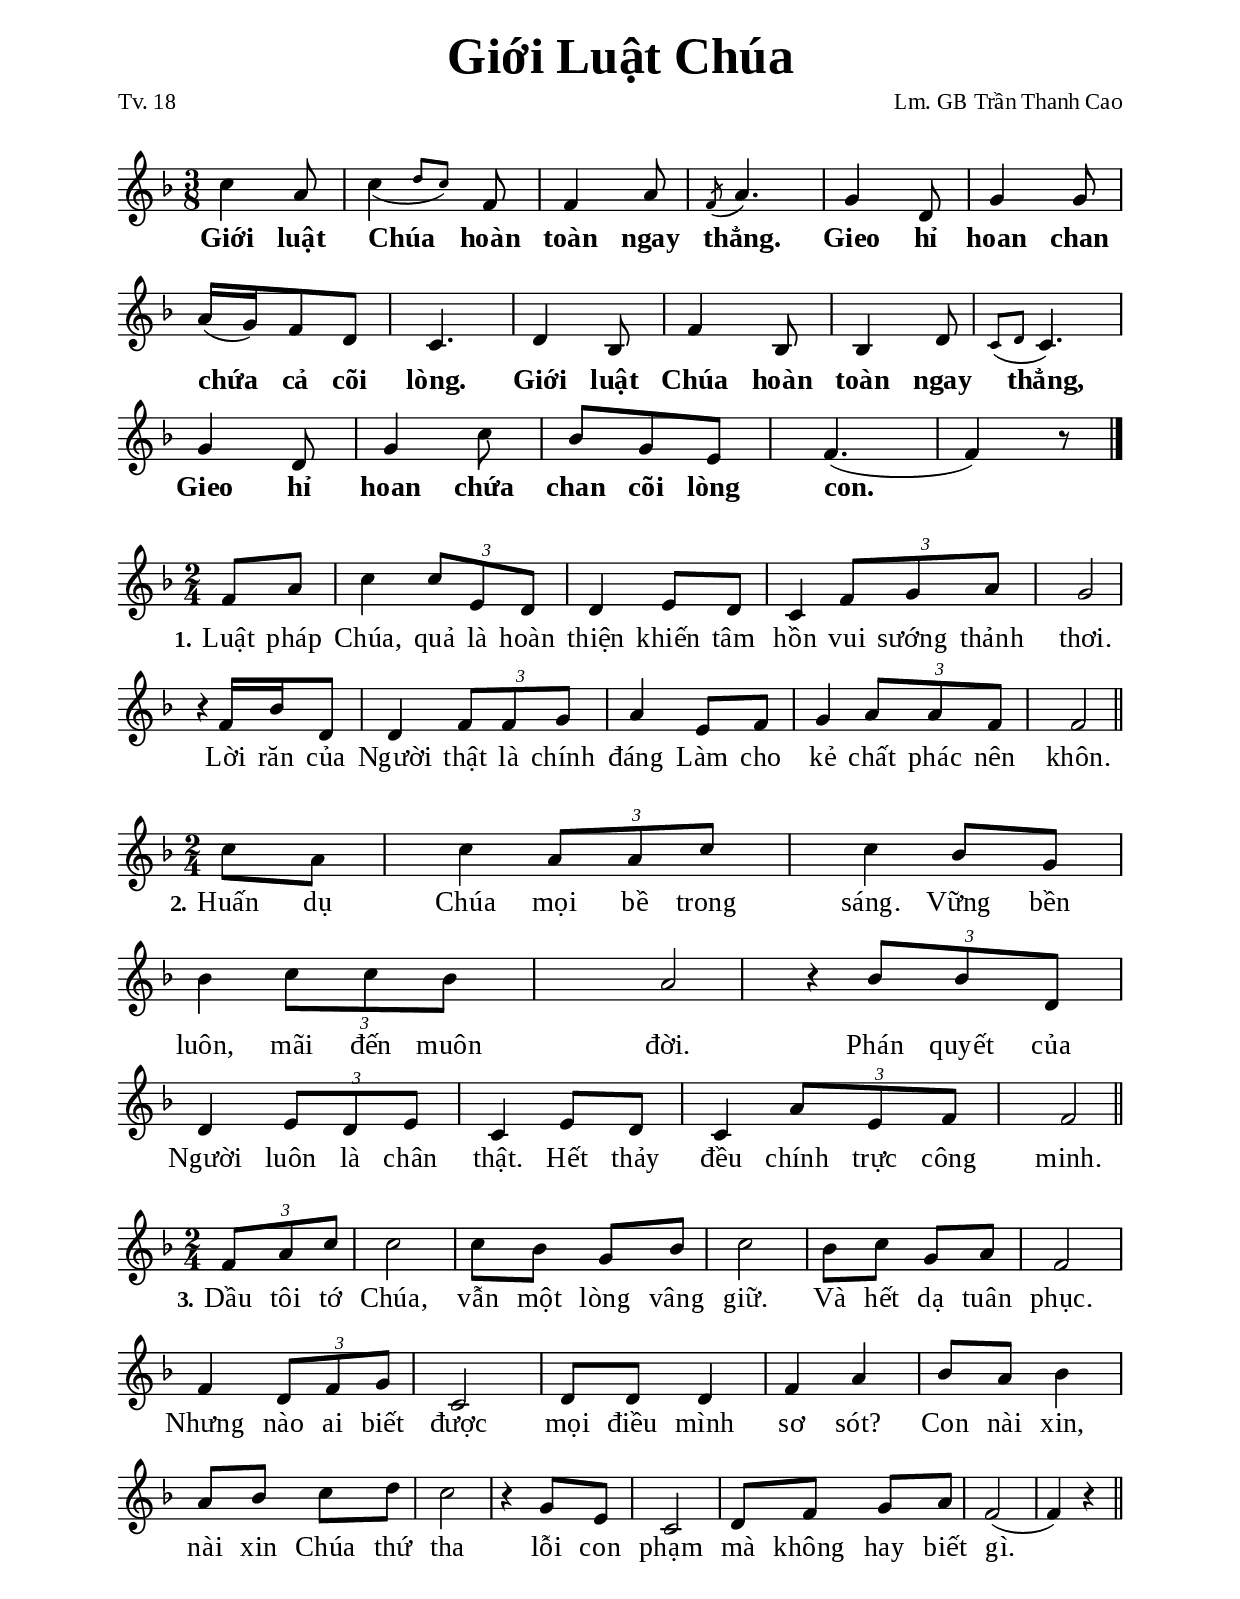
% Cài đặt chung
\version "2.22.1"
\include "english.ly"

\header {
  title = \markup { \fontsize #3 "Giới Luật Chúa" }
  poet = "Tv. 18"
  composer = "Lm. GB Trần Thanh Cao"
  arranger = " "
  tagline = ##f
}

\paper {
  #(set-paper-size "a4")
  top-margin = 10\mm
  bottom-margin = 10\mm
  left-margin = 20\mm
  right-margin = 20\mm
  indent = #0
  #(define fonts
    (make-pango-font-tree
      "Liberation Serif"
      "Liberation Serif"
      "Liberation Serif"
      (/ 20 20)))
  page-count = #1
}

% Nhạc điệp khúc
nhacDiepKhuc = \relative c'' {
  c4 a8 |
  \afterGrace c4 _({d8 c)} f, |
  f4 a8 |
  \acciaccatura f8 a4. |
  g4 d8 |
  g4 g8 |
  a16 (g) f8 d |
  c4. |
  d4 bf8 |
  f'4 bf,8 |
  bf4 d8 |
  \acciaccatura {c8 d} c4. |
  g'4 d8 |
  g4 c8 |
  bf g e |
  f4. ( |
  f4) r8 \bar "|."
}

% Nhạc phiên khúc
nhacPhienKhucMot = \relative c' {
  \partial 4 f8 a |
  c4 \tuplet 3/2 { c8 e, d } |
  d4 e8 d |
  c4 \tuplet 3/2 { f8 g a } |
  g2 |
  r4 f16 bf d,8 |
  d4 \tuplet 3/2 { f8 f g } |
  a4 e8 f |
  g4 \tuplet 3/2 { a8 a f } |
  f2 \bar "||"
}

nhacPhienKhucHai = \relative c'' {
  \partial 4 c8 a |
  c4 \tuplet 3/2 { a8 a c } |
  c4 bf8 g |
  bf4 \tuplet 3/2 { c8 c bf } |
  a2 |
  r4 \tuplet 3/2 { bf8 bf d, } |
  d4 \tuplet 3/2 { e8 d e } |
  c4 e8 d |
  c4 \tuplet 3/2 { a'8 e f } |
  f2 \bar "||"
}

nhacPhienKhucBa = \relative c' {
  \partial 4 \tuplet 3/2 { f8 a c } |
  c2 |
  c8 bf g bf |
  c2 |
  bf8 c g a |
  f2 |
  f4 \tuplet 3/2 { d8 f g } |
  c,2 |
  d8 d d4 |
  f4 a |
  bf8 a bf4 |
  a8 bf c d |
  c2 |
  r4 g8 e |
  c2 |
  d8 f g a |
  f2 ( |
  f4) r \bar "||"
}

% Lời điệp khúc
loiDiepKhuc = \lyricmode {
  Giới luật Chúa hoàn toàn ngay thẳng.
  Gieo hỉ hoan chan chứa cả cõi lòng.
  Giới luật Chúa hoàn toàn ngay thẳng,
  Gieo hỉ hoan chứa chan cõi lòng con.
}

% Lời phiên khúc
loiPhienKhucMot = \lyricmode {
  \set stanza = #"1."
  Luật pháp Chúa, quả là hoàn thiện
  khiến tâm hồn vui sướng thảnh thơi.
  Lời răn của Người thật là chính đáng
  Làm cho kẻ chất phác nên khôn.
}

loiPhienKhucHai = \lyricmode {
  \set stanza = #"2."
  Huấn dụ Chúa mọi bề trong sáng.
  Vững bền luôn, mãi đến muôn đời.
  Phán quyết của Người luôn là chân thật.
  Hết thảy đều chính trực công minh.
}

loiPhienKhucBa = \lyricmode {
  \set stanza = #"3."
  Dầu tôi tớ Chúa, vẫn một lòng vâng giữ.
  Và hết dạ tuân phục.
  Nhưng nào ai biết được mọi điều mình sơ sót?
  Con nài xin, nài xin Chúa thứ tha
  lỗi con phạm mà không hay biết gì.
}


% Dàn trang
\score {
  \new ChoirStaff <<
    \new Staff = diepKhuc \with {
        \consists "Merge_rests_engraver"
        %\magnifyStaff #(magstep +1)
      }
      <<
      \new Voice = beSop {
        \key f \major \time 3/8 \stemNeutral \nhacDiepKhuc
      }
    >>
    \new Lyrics \lyricsto beSop \loiDiepKhuc
  >>
  \layout {
    \override Lyrics.LyricText.font-series = #'bold
    \override Lyrics.LyricText.font-size = #+2
    \override Lyrics.LyricSpace.minimum-distance = #2.2
    \override Score.BarNumber.break-visibility = ##(#f #f #f)
    \override Score.SpacingSpanner.uniform-stretching = ##t
  }
}

\score {
  \new ChoirStaff <<
    \new Staff = phienKhuc \with {
        %\magnifyStaff #(magstep +1)
      }
      <<
      \new Voice = beSop {
        \key f \major \time 2/4 \nhacPhienKhucMot
      }
    >>
    \new Lyrics \lyricsto beSop \loiPhienKhucMot
  >>
  \layout {
    %\override Staff.TimeSignature.transparent = ##t
    \override Lyrics.LyricText.font-size = #+2
    \override Lyrics.LyricSpace.minimum-distance = #1.1
    \override Score.BarNumber.break-visibility = ##(#f #f #f)
    \override Score.SpacingSpanner.uniform-stretching = ##t
    \override Score.SpacingSpanner packed-spacing = ##t
  } 
}

\score {
  \new ChoirStaff <<
    \new Staff = phienKhuc \with {
        %\magnifyStaff #(magstep +1)
      }
      <<
      \new Voice = beSop {
        \key f \major \time 2/4 \nhacPhienKhucHai
      }
    >>
    \new Lyrics \lyricsto beSop \loiPhienKhucHai
  >>
  \layout {
    %\override Staff.TimeSignature.transparent = ##t
    \override Lyrics.LyricText.font-size = #+2
    \override Lyrics.LyricSpace.minimum-distance = #2.2
    \override Score.BarNumber.break-visibility = ##(#f #f #f)
    \override Score.SpacingSpanner.uniform-stretching = ##t
    \override Score.SpacingSpanner packed-spacing = ##t
  } 
}

\score {
  \new ChoirStaff <<
    \new Staff = phienKhuc \with {
        %\magnifyStaff #(magstep +1)
      }
      <<
      \new Voice = beSop {
        \key f \major \time 2/4 \nhacPhienKhucBa
      }
    >>
    \new Lyrics \lyricsto beSop \loiPhienKhucBa
  >>
  \layout {
    %\override Staff.TimeSignature.transparent = ##t
    \override Lyrics.LyricText.font-size = #+2
    \override Lyrics.LyricSpace.minimum-distance = #1.7
    \override Score.BarNumber.break-visibility = ##(#f #f #f)
    \override Score.SpacingSpanner.uniform-stretching = ##t
  } 
}
